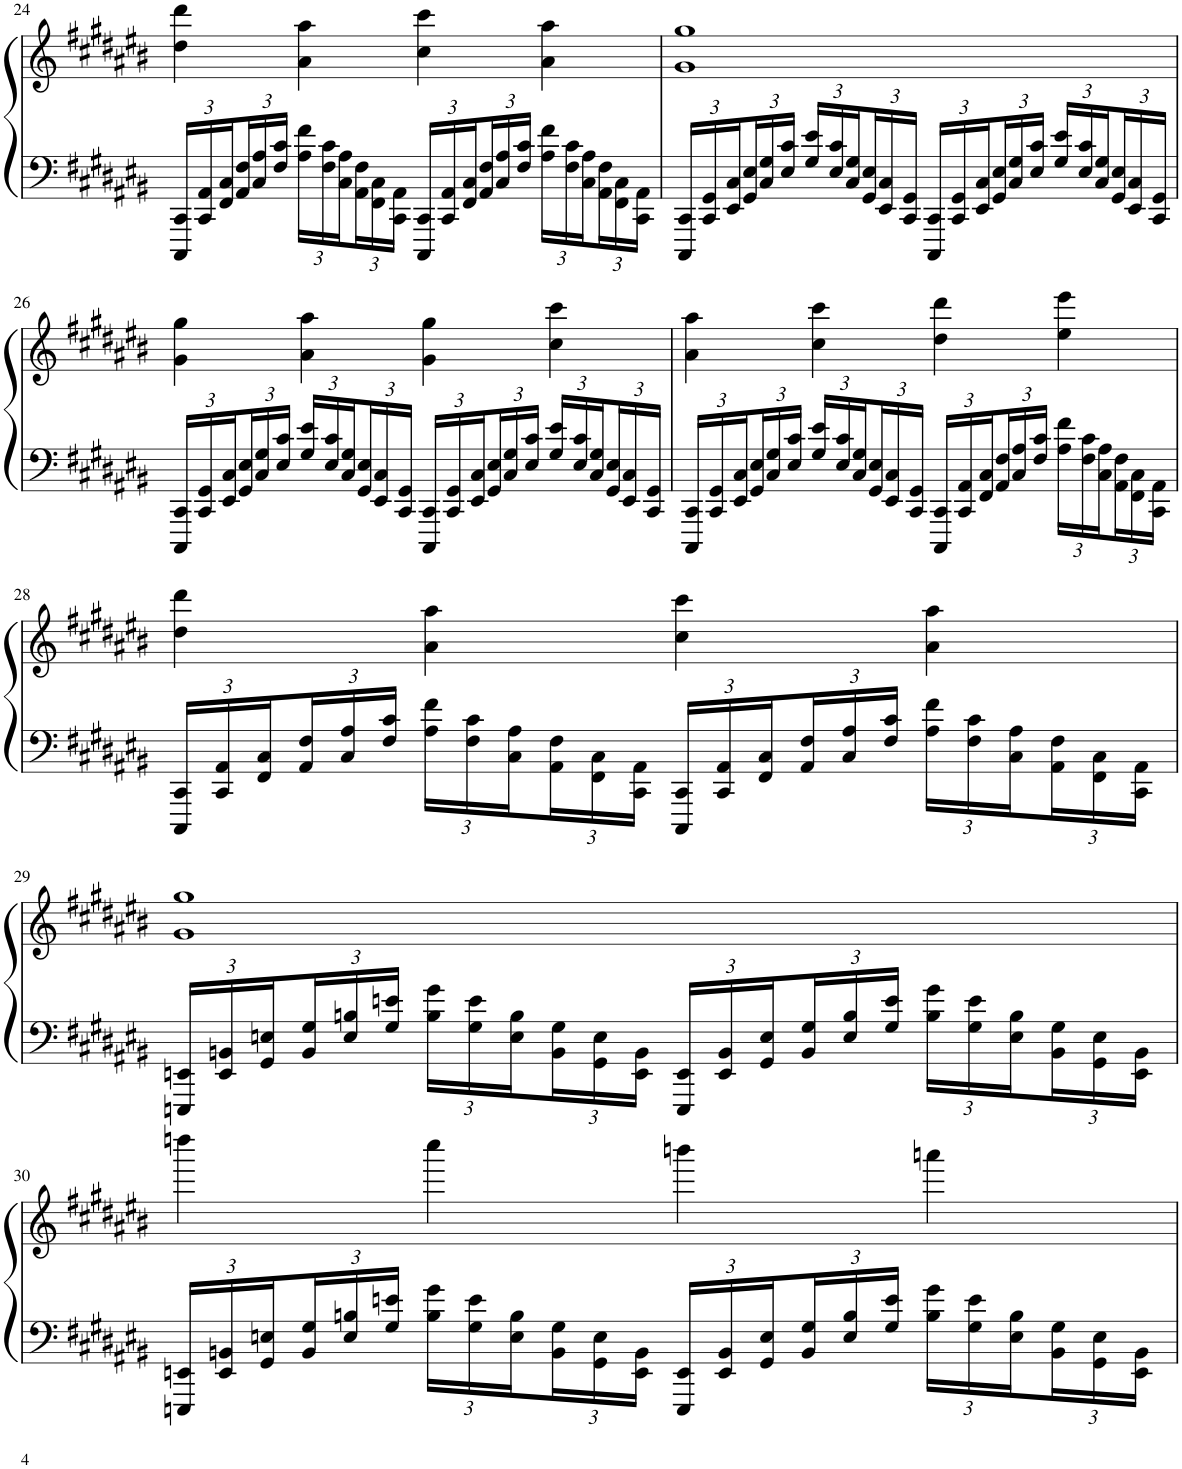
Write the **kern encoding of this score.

**kern	**kern
*part1	*part1
*staff2	*staff1
*I"Piano	*
*I'Pno.	*
!!LO:PB:g=z
*clefF4	*clefG2
*k[f#c#g#d#a#e#b#]	*k[f#c#g#d#a#e#b#]
*M4/4	*M4/4
*Xbrackettup	*
=24	=24
24CCC#/ 24CC#/LL	4dd#\ 4ddd#\
24CC#/ 24AA#/	.
24FF#/ 24C#/	.
24AA#/ 24F#/	.
24C#/ 24A#/	.
24F#/ 24c#/JJ	.
24A#\ 24f#\LL	4a#\ 4aa#\
24F#\ 24c#\	.
24C#\ 24A#\	.
24AA#\ 24F#\	.
24FF#\ 24C#\	.
24CC#\ 24AA#\JJ	.
24CCC#/ 24CC#/LL	4cc#\ 4ccc#\
24CC#/ 24AA#/	.
24FF#/ 24C#/	.
24AA#/ 24F#/	.
24C#/ 24A#/	.
24F#/ 24c#/JJ	.
24A#\ 24f#\LL	4a#\ 4aa#\
24F#\ 24c#\	.
24C#\ 24A#\	.
24AA#\ 24F#\	.
24FF#\ 24C#\	.
24CC#\ 24AA#\JJ	.
=25	=25
24CCC#/ 24CC#/LL	1g# 1gg#
24CC#/ 24GG#/	.
24EE#/ 24C#/	.
24GG#/ 24E#/	.
24C#/ 24G#/	.
24E#/ 24c#/JJ	.
24G#/ 24e#/LL	.
24E#/ 24c#/	.
24C#/ 24G#/	.
24GG#/ 24E#/	.
24EE#/ 24C#/	.
24CC#/ 24GG#/JJ	.
24CCC#/ 24CC#/LL	.
24CC#/ 24GG#/	.
24EE#/ 24C#/	.
24GG#/ 24E#/	.
24C#/ 24G#/	.
24E#/ 24c#/JJ	.
24G#/ 24e#/LL	.
24E#/ 24c#/	.
24C#/ 24G#/	.
24GG#/ 24E#/	.
24EE#/ 24C#/	.
24CC#/ 24GG#/JJ	.
!!LO:LB:g=z
=26	=26
24CCC#/ 24CC#/LL	4g#\ 4gg#\
24CC#/ 24GG#/	.
24EE#/ 24C#/	.
24GG#/ 24E#/	.
24C#/ 24G#/	.
24E#/ 24c#/JJ	.
24G#/ 24e#/LL	4a#\ 4aa#\
24E#/ 24c#/	.
24C#/ 24G#/	.
24GG#/ 24E#/	.
24EE#/ 24C#/	.
24CC#/ 24GG#/JJ	.
24CCC#/ 24CC#/LL	4g#\ 4gg#\
24CC#/ 24GG#/	.
24EE#/ 24C#/	.
24GG#/ 24E#/	.
24C#/ 24G#/	.
24E#/ 24c#/JJ	.
24G#/ 24e#/LL	4cc#\ 4ccc#\
24E#/ 24c#/	.
24C#/ 24G#/	.
24GG#/ 24E#/	.
24EE#/ 24C#/	.
24CC#/ 24GG#/JJ	.
=27	=27
24CCC#/ 24CC#/LL	4a#\ 4aa#\
24CC#/ 24GG#/	.
24EE#/ 24C#/	.
24GG#/ 24E#/	.
24C#/ 24G#/	.
24E#/ 24c#/JJ	.
24G#/ 24e#/LL	4cc#\ 4ccc#\
24E#/ 24c#/	.
24C#/ 24G#/	.
24GG#/ 24E#/	.
24EE#/ 24C#/	.
24CC#/ 24GG#/JJ	.
24CCC#/ 24CC#/LL	4dd#\ 4ddd#\
24CC#/ 24AA#/	.
24FF#/ 24C#/	.
24AA#/ 24F#/	.
24C#/ 24A#/	.
24F#/ 24c#/JJ	.
24A#\ 24f#\LL	4ee#\ 4eee#\
24F#\ 24c#\	.
24C#\ 24A#\	.
24AA#\ 24F#\	.
24FF#\ 24C#\	.
24CC#\ 24AA#\JJ	.
!!LO:LB:g=z
=28	=28
24CCC#/ 24CC#/LL	4dd#\ 4ddd#\
24CC#/ 24AA#/	.
24FF#/ 24C#/	.
24AA#/ 24F#/	.
24C#/ 24A#/	.
24F#/ 24c#/JJ	.
24A#\ 24f#\LL	4a#\ 4aa#\
24F#\ 24c#\	.
24C#\ 24A#\	.
24AA#\ 24F#\	.
24FF#\ 24C#\	.
24CC#\ 24AA#\JJ	.
24CCC#/ 24CC#/LL	4cc#\ 4ccc#\
24CC#/ 24AA#/	.
24FF#/ 24C#/	.
24AA#/ 24F#/	.
24C#/ 24A#/	.
24F#/ 24c#/JJ	.
24A#\ 24f#\LL	4a#\ 4aa#\
24F#\ 24c#\	.
24C#\ 24A#\	.
24AA#\ 24F#\	.
24FF#\ 24C#\	.
24CC#\ 24AA#\JJ	.
!!LO:LB:g=z
=29	=29
24EEEn/ 24EEn/LL	1g# 1gg#
24EE/ 24BBn/	.
24GG#/ 24En/	.
24BB/ 24G#/	.
24E/ 24Bn/	.
24G#/ 24en/JJ	.
24B\ 24g#\LL	.
24G#\ 24e\	.
24E\ 24B\	.
24BB\ 24G#\	.
24GG#\ 24E\	.
24EE\ 24BB\JJ	.
24EEE/ 24EE/LL	.
24EE/ 24BB/	.
24GG#/ 24E/	.
24BB/ 24G#/	.
24E/ 24B/	.
24G#/ 24e/JJ	.
24B\ 24g#\LL	.
24G#\ 24e\	.
24E\ 24B\	.
24BB\ 24G#\	.
24GG#\ 24E\	.
24EE\ 24BB\JJ	.
!!LO:LB:g=z
=30	=30
24EEEn/ 24EEn/LL	4ddddn\
24EE/ 24BBn/	.
24GG#/ 24En/	.
24BB/ 24G#/	.
24E/ 24Bn/	.
24G#/ 24en/JJ	.
24B\ 24g#\LL	4cccc#\
24G#\ 24e\	.
24E\ 24B\	.
24BB\ 24G#\	.
24GG#\ 24E\	.
24EE\ 24BB\JJ	.
24EEE/ 24EE/LL	4bbbn\
24EE/ 24BB/	.
24GG#/ 24E/	.
24BB/ 24G#/	.
24E/ 24B/	.
24G#/ 24e/JJ	.
24B\ 24g#\LL	4aaan\
24G#\ 24e\	.
24E\ 24B\	.
24BB\ 24G#\	.
24GG#\ 24E\	.
24EE\ 24BB\JJ	.
=	=
*-	*-
